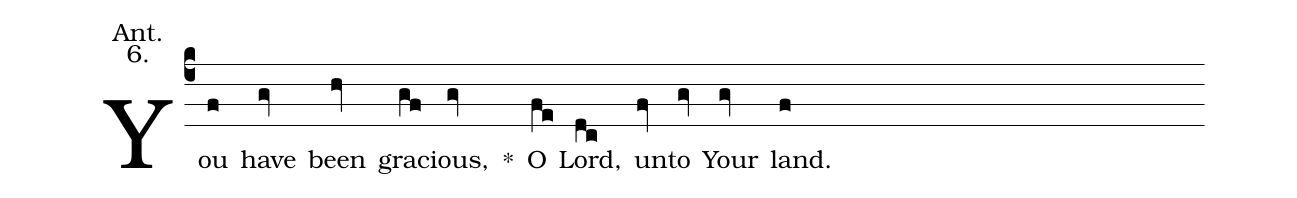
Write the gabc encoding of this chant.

annotation: Ant.;
annotation: 6.;
%%
(c4) You(f) have(gv) been(hv) gra(gf)cious,(gv) <sp>*</sp>() O(fe) Lord,(dc) un(fv)to(gv) Your(gv) land.(f)
